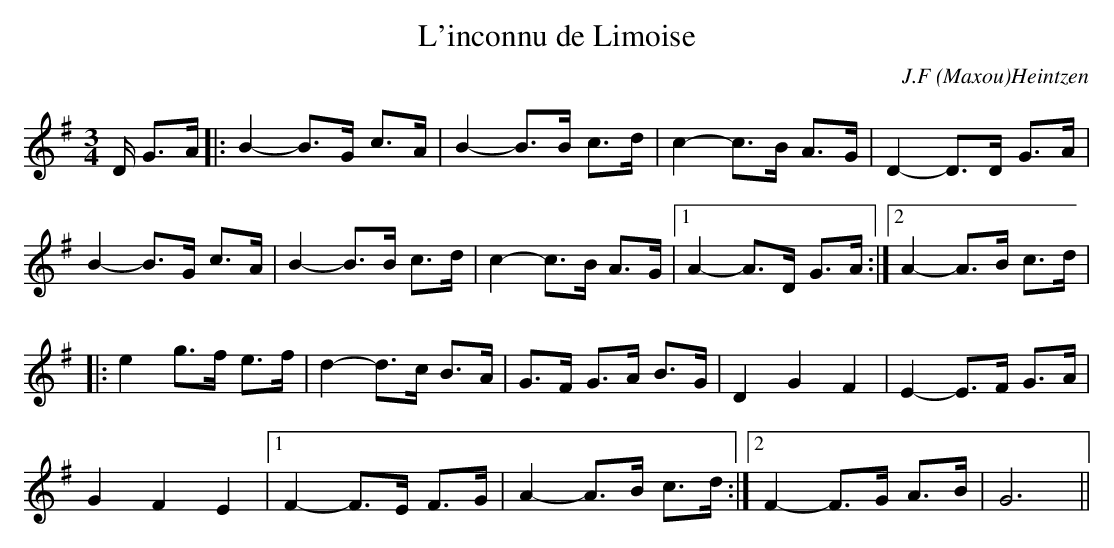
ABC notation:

X:1
T:L'inconnu de Limoise
C:J.F (Maxou)Heintzen
M:3/4
L:1/8
K:G
D/ G>A |: B2 -B>G c>A | B2 -B>B c>d | c2 -c>B A>G| D2 -D>D G>A |
B2 -B>G c>A | B2 -B>B c>d | c2 -c>B A>G|1 A2 -A>D G>A :|2 A2 -A>B c>d |
|: e2 g>f e>f | d2 -d>c B>A | G>F G>A B>G | D2 G2 F2 | E2 -E>F G>A |
G2 F2 E2 |1 F2 -F>E F>G | A2 -A>B c>d :|2 F2 -F>G A>B | G6 ||
